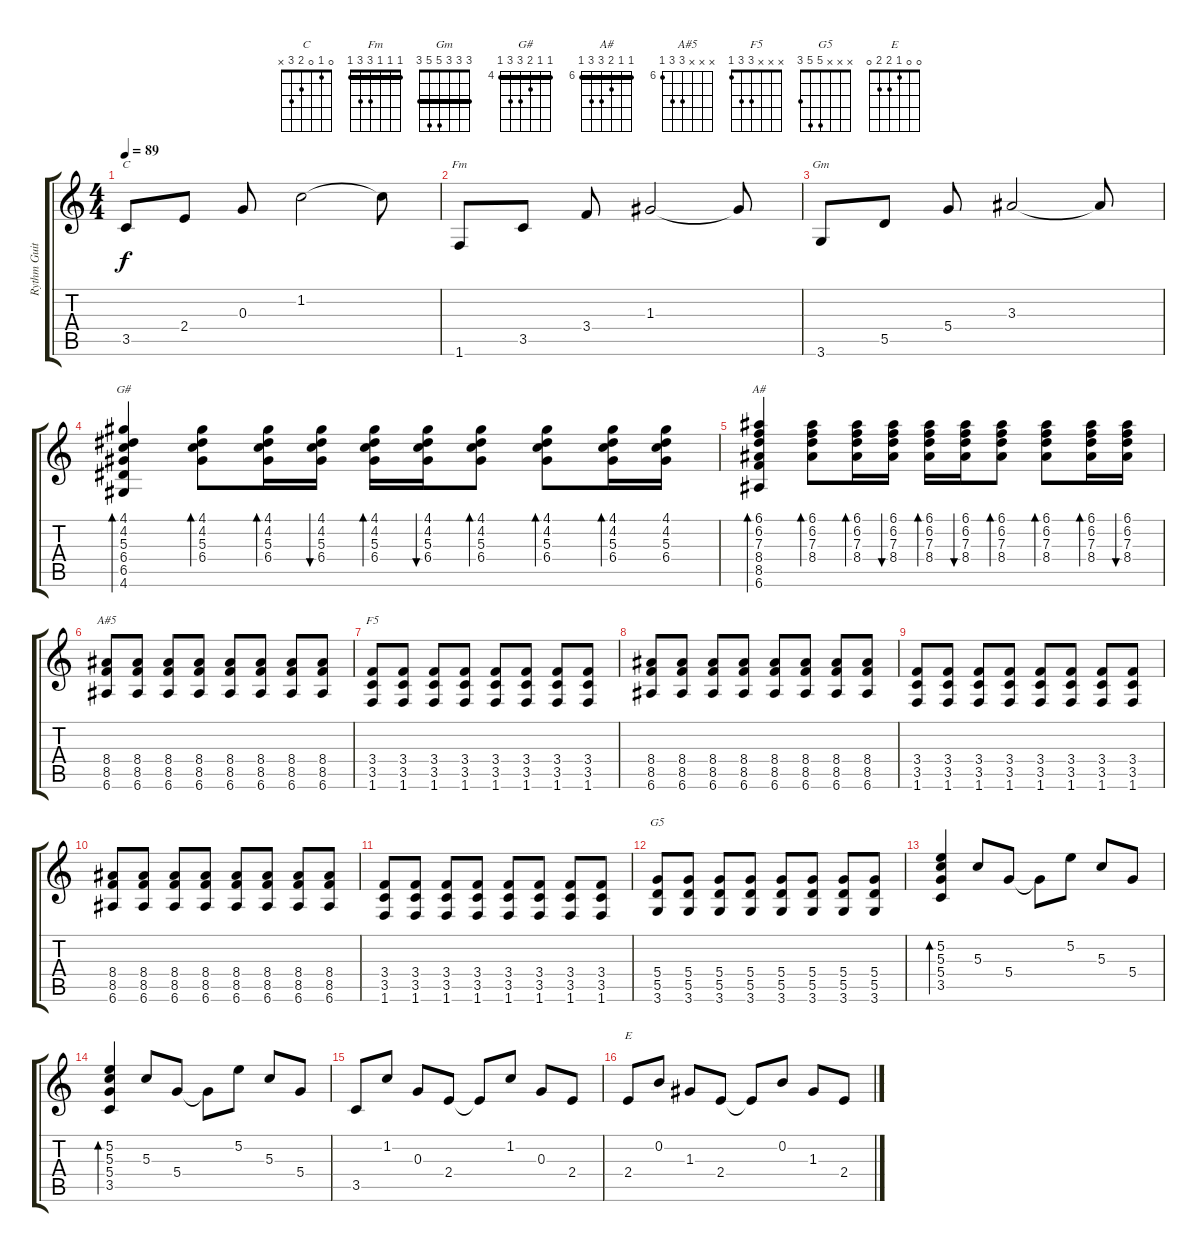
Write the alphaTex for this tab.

\track ("Rythm Guitar" "Rythm Guit") {instrument overdrivenguitar}
\staff {score tabs}
\tuning (E4 B3 G3 D3 A2 E2) {hide}
\chord ("C" 0 1 0 2 3 x)
\chord ("Fm" 1 1 1 3 3 1) {barre 1}
\chord ("Gm" 3 3 3 5 5 3) {barre 3}
\chord ("G#" 4 4 5 6 6 4) {firstfret 4 barre 4}
\chord ("A#" 6 6 7 8 8 6) {firstfret 6 barre 6}
\chord ("A#5" x x x 8 8 6) {firstfret 6}
\chord ("F5" x x x 3 3 1)
\chord ("G5" x x x 5 5 3)
\chord ("E" 0 0 1 2 2 0)
\ts (4 4)
\tempo 89
\clef g2
\ks c
3.5.8{ch "C" dy f} 2.4.8 0.3.8 1.2.2 1.2{t}.8 |
1.6.8{ch "Fm"} 3.5.8 3.4.8 1.3.2 1.3{t}.8 |
3.6.8{ch "Gm"} 5.5.8 5.4.8 3.3.2 3.3{t}.8 |
(4.1 4.2 5.3 6.4 6.5 4.6).4{bd 120 ch "G#"} (4.1 4.2 5.3 6.4).8{bd 120} (4.1 4.2 5.3 6.4).16{bd 120} (4.1 4.2 5.3 6.4).16{bu 120} (4.1 4.2 5.3 6.4).16{bd 120} (4.1 4.2 5.3 6.4).16{bu 120} (4.1 4.2 5.3 6.4).8{bd 120} (4.1 4.2 5.3 6.4).8{bd 120} (4.1 4.2 5.3 6.4).16{bd 120} (4.1 4.2 5.3 6.4).16 |
(6.1 6.2 7.3 8.4 8.5 6.6).4{bd 120 ch "A#"} (6.1 6.2 7.3 8.4).8{bd 120} (6.1 6.2 7.3 8.4).16{bd 120} (6.1 6.2 7.3 8.4).16{bu 120} (6.1 6.2 7.3 8.4).16{bd 120} (6.1 6.2 7.3 8.4).16{bu 120} (6.1 6.2 7.3 8.4).8{bd 120} (6.1 6.2 7.3 8.4).8{bd 120} (6.1 6.2 7.3 8.4).16{bd 120} (6.1 6.2 7.3 8.4).16{bu 120} |
(8.4 8.5 6.6).8{ch "A#5"} (8.4 8.5 6.6).8 (8.4 8.5 6.6).8 (8.4 8.5 6.6).8 (8.4 8.5 6.6).8 (8.4 8.5 6.6).8 (8.4 8.5 6.6).8 (8.4 8.5 6.6).8 |
(3.4 3.5 1.6).8{ch "F5"} (3.4 3.5 1.6).8 (3.4 3.5 1.6).8 (3.4 3.5 1.6).8 (3.4 3.5 1.6).8 (3.4 3.5 1.6).8 (3.4 3.5 1.6).8 (3.4 3.5 1.6).8 |
(8.4 8.5 6.6).8 (8.4 8.5 6.6).8 (8.4 8.5 6.6).8 (8.4 8.5 6.6).8 (8.4 8.5 6.6).8 (8.4 8.5 6.6).8 (8.4 8.5 6.6).8 (8.4 8.5 6.6).8 |
(3.4 3.5 1.6).8 (3.4 3.5 1.6).8 (3.4 3.5 1.6).8 (3.4 3.5 1.6).8 (3.4 3.5 1.6).8 (3.4 3.5 1.6).8 (3.4 3.5 1.6).8 (3.4 3.5 1.6).8 |
(8.4 8.5 6.6).8 (8.4 8.5 6.6).8 (8.4 8.5 6.6).8 (8.4 8.5 6.6).8 (8.4 8.5 6.6).8 (8.4 8.5 6.6).8 (8.4 8.5 6.6).8 (8.4 8.5 6.6).8 |
(3.4 3.5 1.6).8 (3.4 3.5 1.6).8 (3.4 3.5 1.6).8 (3.4 3.5 1.6).8 (3.4 3.5 1.6).8 (3.4 3.5 1.6).8 (3.4 3.5 1.6).8 (3.4 3.5 1.6).8 |
(5.4 5.5 3.6).8{ch "G5"} (5.4 5.5 3.6).8 (5.4 5.5 3.6).8 (5.4 5.5 3.6).8 (5.4 5.5 3.6).8 (5.4 5.5 3.6).8 (5.4 5.5 3.6).8 (5.4 5.5 3.6).8 |
(5.2 5.3 5.4 3.5).4{bd 120} 5.3.8 5.4.8 5.4{t}.8 5.2.8 5.3.8 5.4.8 |
(5.2 5.3 5.4 3.5).4{bd 120} 5.3.8 5.4.8 5.4{t}.8 5.2.8 5.3.8 5.4.8 |
3.5.8 1.2.8 0.3.8 2.4.8 2.4{t}.8 1.2.8 0.3.8 2.4.8 |
2.4.8{ch "E"} 0.2.8 1.3.8 2.4.8 2.4{t}.8 0.2.8 1.3.8 2.4.8
